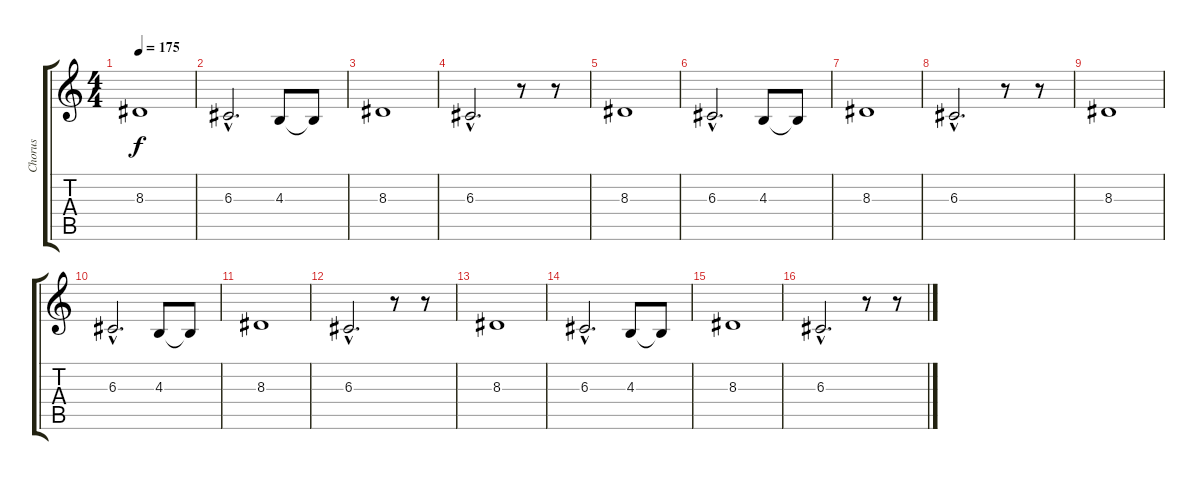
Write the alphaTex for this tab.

\track ("Chorus" "Chorus") {instrument lead6voice}
\staff {score tabs}
\tuning (E4 B3 G3 D3 A2 E2) {hide}
\ts (4 4)
\tempo 175
\clef g2
\ks c
8.3.1{dy f} |
6.3{hac}.2{d} 4.3.8 4.3{t}.8 |
8.3.1 |
6.3{hac}.2{d} r.8 r.8 |
8.3.1 |
6.3{hac}.2{d} 4.3.8 4.3{t}.8 |
8.3.1 |
6.3{hac}.2{d} r.8 r.8 |
8.3.1 |
6.3{hac}.2{d} 4.3.8 4.3{t}.8 |
8.3.1 |
6.3{hac}.2{d} r.8 r.8 |
8.3.1 |
6.3{hac}.2{d} 4.3.8 4.3{t}.8 |
8.3.1 |
6.3{hac}.2{d} r.8 r.8
